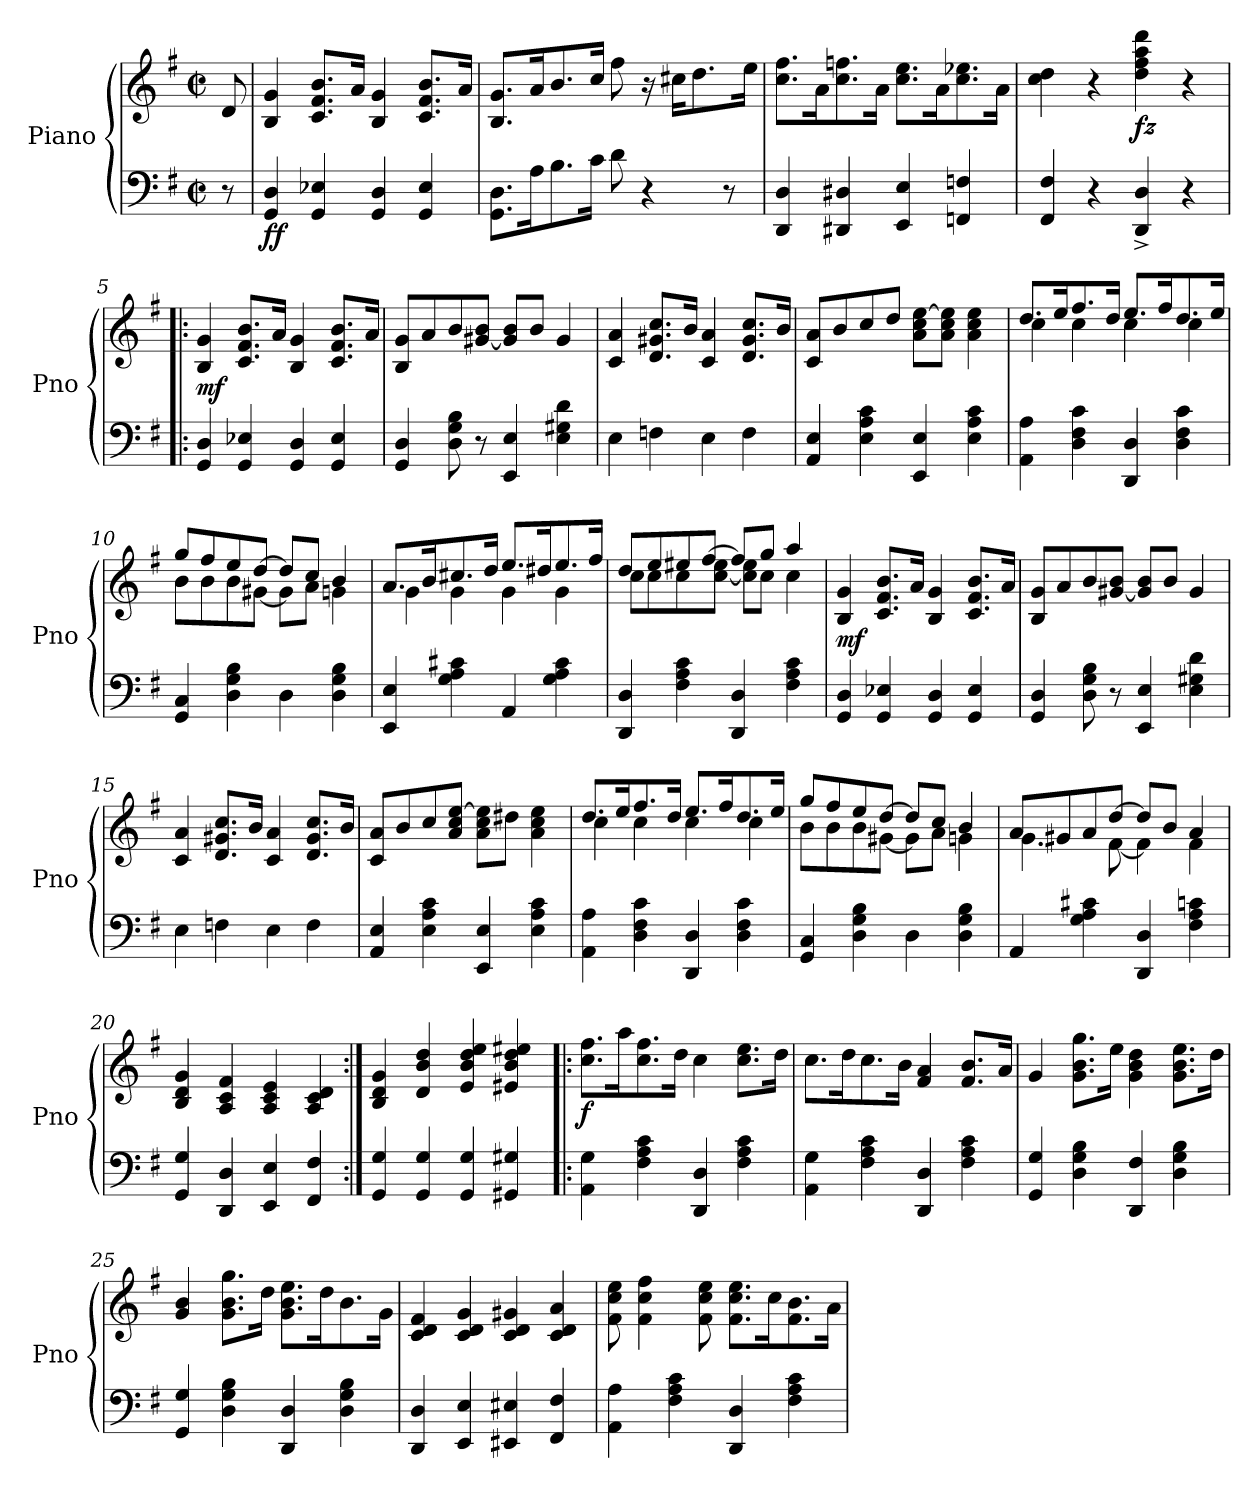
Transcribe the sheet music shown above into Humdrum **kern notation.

**kern	**kern	**dynam
*part1	*part1	*part1
*staff2	*staff1	*staff1/2
*I"Piano	*	*
*I'Pno	*	*
*clefF4	*clefG2	*
*k[f#]	*k[f#]	*
*M2/2	*M2/2	*
*met(c|)	*met(c|)	*
=	=	=
8r	8d/	.
=1	=1	=1
*	*MM194	*
!	!	!LO:DY:b=2
!	!	!LO:DY:n=1:b
4GG/ 4D/	4B/ 4g/	f f
4GG/ 4E-X/	8.c/ 8.f#/ 8.b/L	.
.	16a/Jk	.
4GG/ 4D/	4B/ 4g/	.
4GG/ 4E-/	8.c/ 8.f#/ 8.b/L	.
.	16a/Jk	.
=2	=2	=2
8.GG\ 8.D\L	8.B/ 8.g/L	.
16A\K	16a/K	.
8.B\	8.b/	.
16c\Jk	16cc/Jk	.
8d\	8ff#\	.
4r	16r	.
.	16cc#X\KL	.
.	8.dd\	.
8r	.	.
.	16ee\Jk	.
=3	=3	=3
4DD/ 4D/	8.cc\ 8.ff#\L	.
.	16a\K	.
4DD#X/ 4D#X/	8.cc\ 8.ffn\	.
.	16a\Jk	.
4EE/ 4E/	8.cc\ 8.ee\L	.
.	16a\K	.
4FFn/ 4Fn/	8.cc\ 8.ee-X\	.
.	16a\Jk	.
=4	=4	=4
4FF#/ 4F#/	4cc\ 4dd\	.
4r	4r	.
!	!	!LO:DY:b
4DD/^ 4D/^	4dd\ 4ff#\ 4aa\ 4ddd\	fz
4r	4r	.
!!LO:LB:g=z
=5!|:	=5!|:	=5!|:
!	!	!LO:DY:b
4GG/ 4D/	4B/ 4g/	mf
4GG/ 4E-X/	8.c/ 8.f#/ 8.b/L	.
.	16a/Jk	.
4GG/ 4D/	4B/ 4g/	.
4GG/ 4E-/	8.c/ 8.f#/ 8.b/L	.
.	16a/Jk	.
=6	=6	=6
4GG/ 4D/	8B/ 8g/L	.
.	8a/	.
8D\ 8G\ 8B\	8b/	.
8r	[8g#X/ 8b/J	.
4EE/ 4E/	8g#/] 8b/L	.
.	8b/J	.
4E\ 4G#X\ 4d\	4g#/	.
=7	=7	=7
4E\	4c/ 4a/	.
4Fn\	8.d/ 8.g#X/ 8.cc/L	.
.	16b/Jk	.
4E\	4c/ 4a/	.
4F\	8.d/ 8.g#/ 8.cc/L	.
.	16b/Jk	.
=8	=8	=8
4AA/ 4E/	8c/ 8a/L	.
.	8b/	.
4E\ 4A\ 4c\	8cc/	.
.	8dd/J	.
4EE/ 4E/	8a\ 8cc\ [8ee\L	.
.	8a\ 8cc\ 8ee\]J	.
4E\ 4A\ 4c\	4a\ 4cc\ 4ee\	.
!!LO:LB:g=z
=9	=9	=9
*	*^	*
4AA\ 4A\	8.dd/L	4cc\	.
.	16ee/K	.	.
4D\ 4F#\ 4c\	8.ff#/	4cc\	.
.	16dd/Jk	.	.
4DD/ 4D/	8.ee/L	4cc\	.
.	16ff#/K	.	.
4D\ 4F#\ 4c\	8.dd/	4cc\	.
.	16ee/Jk	.	.
=10	=10	=10	=10
4GG/ 4C/	8gg/L	8b\L	.
.	8ff#/	8b\	.
4D\ 4G\ 4B\	8ee/	8b\	.
.	[8dd/J	[8g#X\J	.
4D\	8dd/L]	8g#\L]	.
.	8cc/J	8a\J	.
4D\ 4G\ 4B\	4b/	4gn\	.
=11	=11	=11	=11
4EE/ 4E/	8.a/L	4g\	.
.	16b/K	.	.
4G\ 4A\ 4c#X\	8.cc#X/	4g\	.
.	16dd/Jk	.	.
4AA/	8.ee/L	4g\	.
.	16dd#X/K	.	.
4G\ 4A\ 4c#\	8.ee/	4g\	.
.	16ff#/Jk	.	.
!!LO:LB:g=z	!!
=12	=12	=12	=12
4DD/ 4D/	8dd/L	8cc\L	.
.	8ee/	8cc\	.
4F#\ 4A\ 4c\	8ee#X/	8cc\	.
.	[8ff#/J	[8cc\ 8ee#\J	.
4DD/ 4D/	8ff#/L]	8cc\] 8ee#\L	.
.	8gg/J	8cc\J	.
4F#\ 4A\ 4c\	4aa/	4cc\	.
=13	=13	=13	=13
!	!	!	!LO:DY:b
*	*v	*v	*
4GG/ 4D/	4B/ 4g/	mf
4GG/ 4E-X/	8.c/ 8.f#/ 8.b/L	.
.	16a/Jk	.
4GG/ 4D/	4B/ 4g/	.
4GG/ 4E-/	8.c/ 8.f#/ 8.b/L	.
.	16a/Jk	.
=14	=14	=14
4GG/ 4D/	8B/ 8g/L	.
.	8a/	.
8D\ 8G\ 8B\	8b/	.
8r	[8g#X/ 8b/J	.
4EE/ 4E/	8g#/] 8b/L	.
.	8b/J	.
4E\ 4G#X\ 4d\	4g#/	.
=15	=15	=15
4E\	4c/ 4a/	.
4Fn\	8.d/ 8.g#X/ 8.cc/L	.
.	16b/Jk	.
4E\	4c/ 4a/	.
4F\	8.d/ 8.g#/ 8.cc/L	.
.	16b/Jk	.
!!LO:LB:g=z
=16	=16	=16
4AA/ 4E/	8c/ 8a/L	.
.	8b/	.
4E\ 4A\ 4c\	8cc/	.
.	8a/ 8cc/ [8ee/J	.
4EE/ 4E/	8a\ 8cc\ 8ee\]L	.
.	8dd#X\J	.
4E\ 4A\ 4c\	4a\ 4cc\ 4ee\	.
=17	=17	=17
*	*^	*
4AA\ 4A\	8.dd/L	4cc\	.
.	16ee/K	.	.
4D\ 4F#\ 4c\	8.ff#/	4cc\	.
.	16dd/Jk	.	.
4DD/ 4D/	8.ee/L	4cc\	.
.	16ff#/K	.	.
4D\ 4F#\ 4c\	8.dd/	4cc\	.
.	16ee/Jk	.	.
=18	=18	=18	=18
4GG/ 4C/	8gg/L	8b\L	.
.	8ff#/	8b\	.
4D\ 4G\ 4B\	8ee/	8b\	.
.	[8dd/J	[8g#X\J	.
4D\	8dd/L]	8g#\L]	.
.	8cc/J	8a\J	.
4D\ 4G\ 4B\	4b/	4gn\	.
=19	=19	=19	=19
4AA/	8a/L	4.g\	.
.	8g#X/	.	.
4G\ 4A\ 4c#X\	8a/	.	.
.	[8dd/J	[8f#\	.
4DD/ 4D/	8dd/L]	4f#\]	.
.	8b/J	.	.
4F#\ 4A\ 4cn\	4a/	4f#\	.
*	*v	*v	*
!!LO:PB:g=z
=20	=20	=20
4GG/ 4G/	4B/ 4d/ 4g/	.
4DD/ 4D/	4A/ 4c/ 4f#/	.
4EE/ 4E/	4A/ 4c/ 4e/	.
4FF#/ 4F#/	4A/ 4c/ 4d/	.
=21:|!	=21:|!	=21:|!
4GG/ 4G/	4B/ 4d/ 4g/	.
4GG/ 4G/	4d/ 4b/ 4dd/	.
4GG/ 4G/	4e/ 4b/ 4dd/ 4ee/	.
4GG#X/ 4G#X/	4e#X/ 4b/ 4dd/ 4ee#X/	.
=22!|:	=22!|:	=22!|:
!	!	!LO:DY:b
4AA\ 4G\	8.cc\ 8.ff#\L	f
.	16aa\K	.
4F#\ 4A\ 4c\	8.cc\ 8.ff#\	.
.	16dd\Jk	.
4DD/ 4D/	4cc\	.
4F#\ 4A\ 4c\	8.cc\ 8.ee\L	.
.	16dd\Jk	.
=23	=23	=23
4AA\ 4G\	8.cc\L	.
.	16dd\K	.
4F#\ 4A\ 4c\	8.cc\	.
.	16b\Jk	.
4DD/ 4D/	4f#/ 4a/	.
4F#\ 4A\ 4c\	8.f#/ 8.b/L	.
.	16a/Jk	.
=24	=24	=24
4GG/ 4G/	4g/	.
4D\ 4G\ 4B\	8.g\ 8.b\ 8.gg\L	.
.	16ee\Jk	.
4DD/ 4F#/	4g\ 4b\ 4dd\	.
4D\ 4G\ 4B\	8.g\ 8.b\ 8.ee\L	.
.	16dd\Jk	.
!!LO:LB:g=z
=25	=25	=25
4GG/ 4G/	4g/ 4b/	.
4D\ 4G\ 4B\	8.g\ 8.b\ 8.gg\L	.
.	16dd\Jk	.
4DD/ 4D/	8.g\ 8.b\ 8.ee\L	.
.	16dd\K	.
4D\ 4G\ 4B\	8.b\	.
.	16g\Jk	.
=26	=26	=26
4DD/ 4D/	4c/ 4d/ 4f#/	.
4EE/ 4E/	4c/ 4d/ 4g/	.
4EE#X/ 4E#X/	4c/ 4d/ 4g#X/	.
4FF#/ 4F#/	4c/ 4d/ 4a/	.
=27	=27	=27
4AA\ 4A\	8f#\ 8cc\ 8ee\	.
.	4f#\ 4cc\ 4ff#\	.
4F#\ 4A\ 4c\	.	.
.	8f#\ 8cc\ 8ee\	.
4DD/ 4D/	8.f#\ 8.cc\ 8.ee\L	.
.	16cc\K	.
4F#\ 4A\ 4c\	8.f#\ 8.b\	.
.	16a\Jk	.
=	=	=
*-	*-	*-
